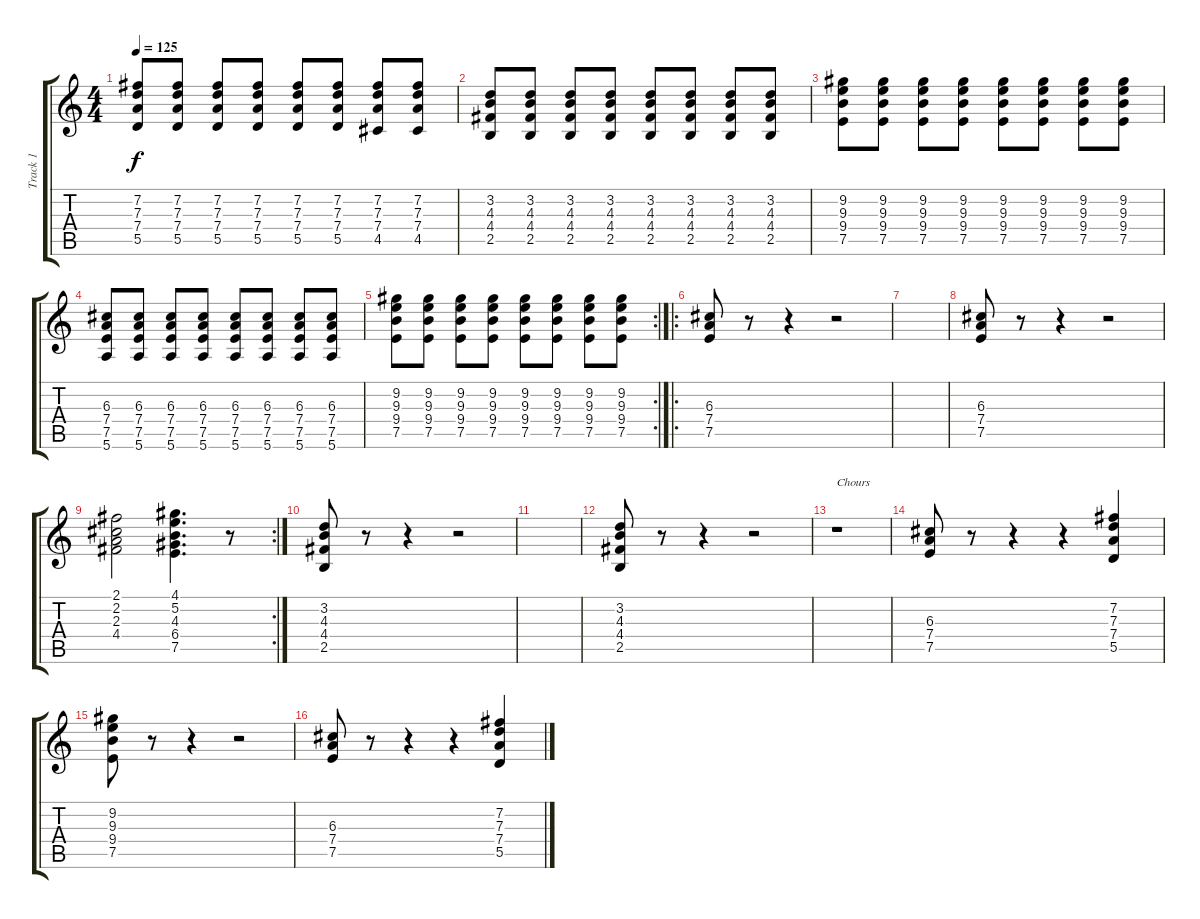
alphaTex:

\track ("Track 1" "Track 1") {instrument electricguitarclean}
\staff {score tabs}
\tuning (E4 B3 G3 D3 A2 E2) {hide}
\ts (4 4)
\tempo 125
\clef g2
\ks c
(7.2 7.3 7.4 5.5).8{dy f} (7.2 7.3 7.4 5.5).8 (7.2 7.3 7.4 5.5).8 (7.2 7.3 7.4 5.5).8 (7.2 7.3 7.4 5.5).8 (7.2 7.3 7.4 5.5).8 (7.2 7.3 7.4 4.5).8 (7.2 7.3 7.4 4.5).8 |
(3.2 4.3 4.4 2.5).8 (3.2 4.3 4.4 2.5).8 (3.2 4.3 4.4 2.5).8 (3.2 4.3 4.4 2.5).8 (3.2 4.3 4.4 2.5).8 (3.2 4.3 4.4 2.5).8 (3.2 4.3 4.4 2.5).8 (3.2 4.3 4.4 2.5).8 |
(9.2 9.3 9.4 7.5).8 (9.2 9.3 9.4 7.5).8 (9.2 9.3 9.4 7.5).8 (9.2 9.3 9.4 7.5).8 (9.2 9.3 9.4 7.5).8 (9.2 9.3 9.4 7.5).8 (9.2 9.3 9.4 7.5).8 (9.2 9.3 9.4 7.5).8 |
(6.3 7.4 7.5 5.6).8 (6.3 7.4 7.5 5.6).8 (6.3 7.4 7.5 5.6).8 (6.3 7.4 7.5 5.6).8 (6.3 7.4 7.5 5.6).8 (6.3 7.4 7.5 5.6).8 (6.3 7.4 7.5 5.6).8 (6.3 7.4 7.5 5.6).8 |
\rc 2
(9.2 9.3 9.4 7.5).8 (9.2 9.3 9.4 7.5).8 (9.2 9.3 9.4 7.5).8 (9.2 9.3 9.4 7.5).8 (9.2 9.3 9.4 7.5).8 (9.2 9.3 9.4 7.5).8 (9.2 9.3 9.4 7.5).8 (9.2 9.3 9.4 7.5).8 |
\ro
(6.3 7.4 7.5).8 r.8 r.4 r.2 |
|
(6.3 7.4 7.5).8 r.8 r.4 r.2 |
\rc 2
(2.1 2.2 2.3 4.4).2 (4.1 5.2 4.3 6.4 7.5).4{d} r.8 |
(3.2 4.3 4.4 2.5).8 r.8 r.4 r.2 |
|
(3.2 4.3 4.4 2.5).8 r.8 r.4 r.2 |
r.1{txt "Chours"} |
(6.3 7.4 7.5).8 r.8 r.4 r.4 (7.2 7.3 7.4 5.5).4 |
(9.2 9.3 9.4 7.5).8 r.8 r.4 r.2 |
(6.3 7.4 7.5).8 r.8 r.4 r.4 (7.2 7.3 7.4 5.5).4
